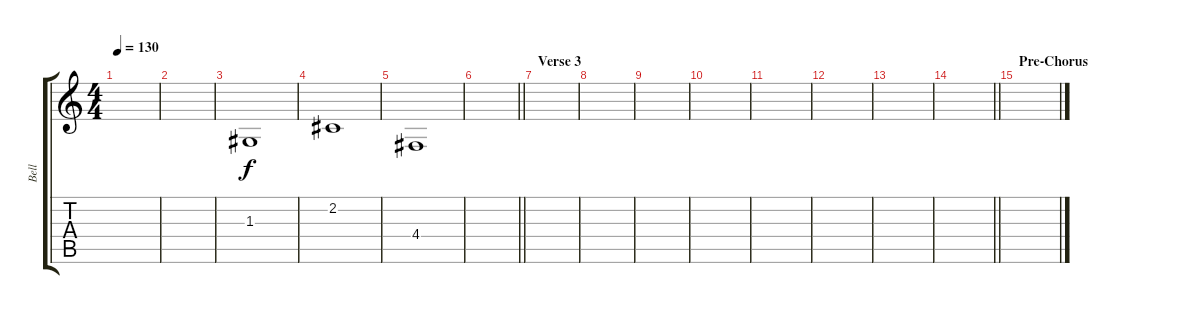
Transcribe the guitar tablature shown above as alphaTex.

\track ("Bell" "Bell") {instrument glockenspiel}
\staff {score tabs}
\tuning (E4 B3 G3 D3 A2 E2) {hide}
\ts (4 4)
\tempo 130
\clef g2
\ks c
|
|
1.3.1 |
2.2.1 |
4.4.1 |
\barLineRight lightlight
|
\section ("" "Verse 3")
|
|
|
|
|
|
|
\barLineRight lightlight
|
\section ("" "Pre-Chorus")
